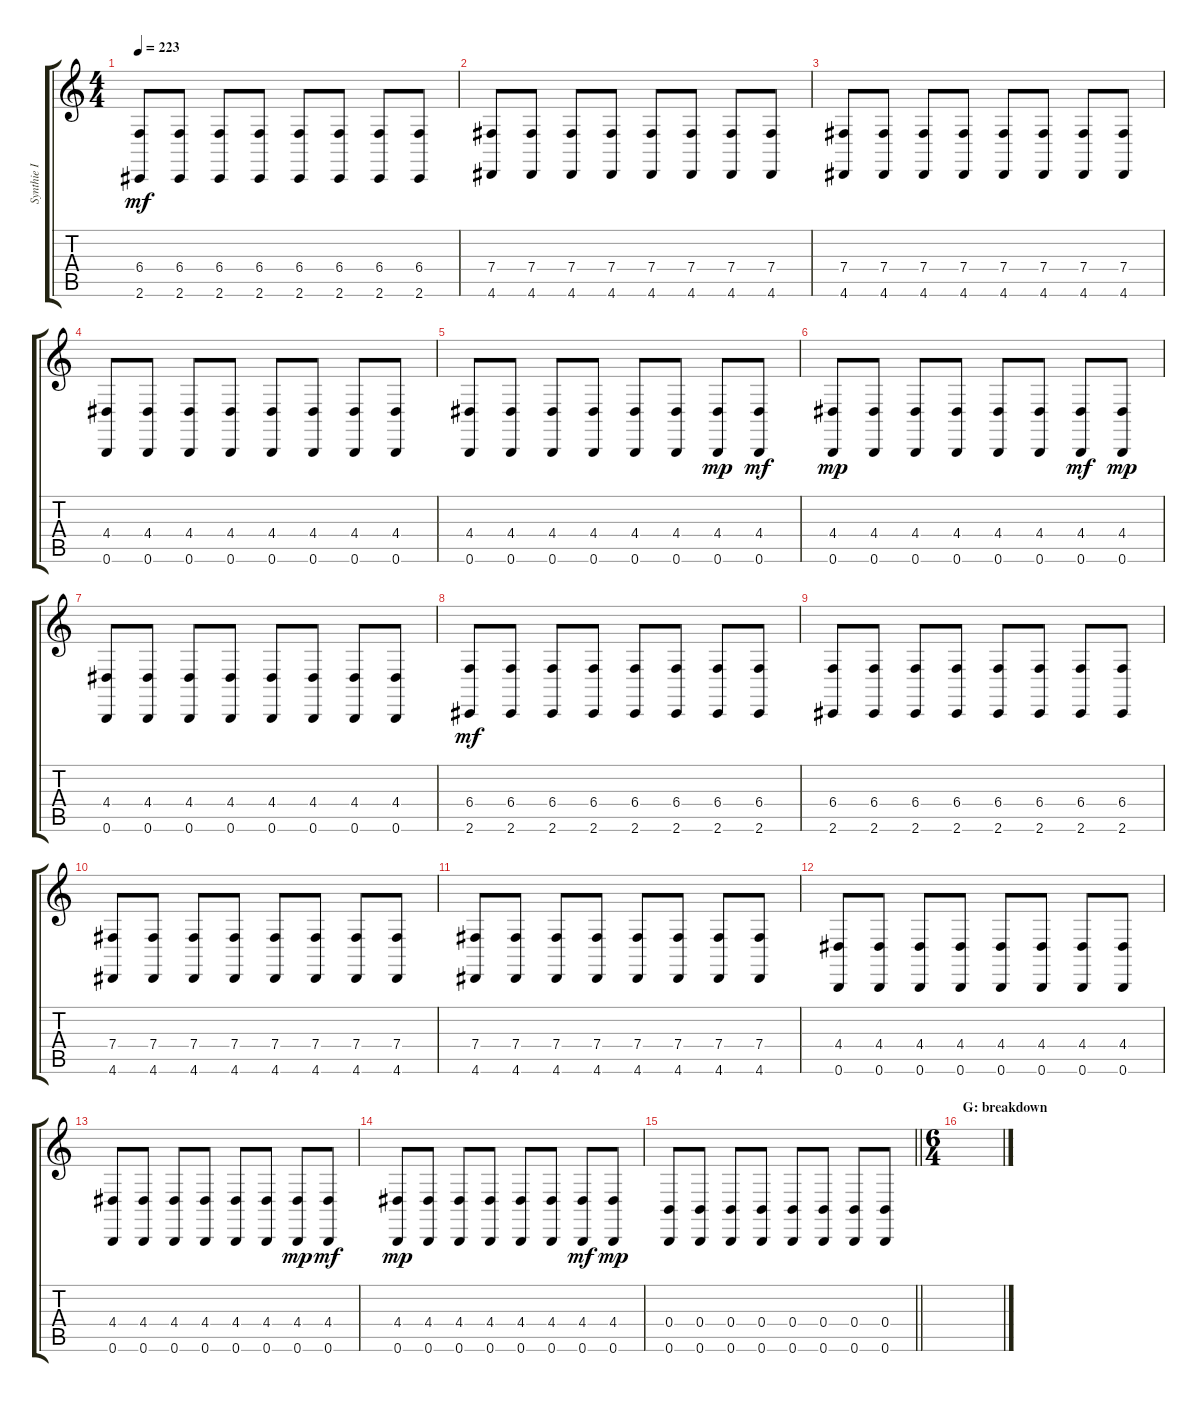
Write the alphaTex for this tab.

\track ("Synthie I" "Synthie I") {instrument lead2sawtooth}
\staff {score tabs}
\tuning (Db4 Ab3 E3 B2 Gb2 B1) {hide}
\ts (4 4)
\tempo 223
\clef g2
\ks c
(6.4 2.6).8{dy mf} (6.4 2.6).8 (6.4 2.6).8 (6.4 2.6).8 (6.4 2.6).8 (6.4 2.6).8 (6.4 2.6).8 (6.4 2.6).8 |
(7.4 4.6).8 (7.4 4.6).8 (7.4 4.6).8 (7.4 4.6).8 (7.4 4.6).8 (7.4 4.6).8 (7.4 4.6).8 (7.4 4.6).8 |
(7.4 4.6).8 (7.4 4.6).8 (7.4 4.6).8 (7.4 4.6).8 (7.4 4.6).8 (7.4 4.6).8 (7.4 4.6).8 (7.4 4.6).8 |
(4.4 0.6).8 (4.4 0.6).8 (4.4 0.6).8 (4.4 0.6).8 (4.4 0.6).8 (4.4 0.6).8 (4.4 0.6).8 (4.4 0.6).8 |
(4.4 0.6).8 (4.4 0.6).8 (4.4 0.6).8 (4.4 0.6).8 (4.4 0.6).8 (4.4 0.6).8 (4.4 0.6).8{dy mp} (4.4 0.6).8{dy mf} |
(4.4 0.6).8{dy mp} (4.4 0.6).8 (4.4 0.6).8 (4.4 0.6).8 (4.4 0.6).8 (4.4 0.6).8 (4.4 0.6).8{dy mf} (4.4 0.6).8{dy mp} |
(4.4 0.6).8 (4.4 0.6).8 (4.4 0.6).8 (4.4 0.6).8 (4.4 0.6).8 (4.4 0.6).8 (4.4 0.6).8 (4.4 0.6).8 |
(6.4 2.6).8{dy mf} (6.4 2.6).8 (6.4 2.6).8 (6.4 2.6).8 (6.4 2.6).8 (6.4 2.6).8 (6.4 2.6).8 (6.4 2.6).8 |
(6.4 2.6).8 (6.4 2.6).8 (6.4 2.6).8 (6.4 2.6).8 (6.4 2.6).8 (6.4 2.6).8 (6.4 2.6).8 (6.4 2.6).8 |
(7.4 4.6).8 (7.4 4.6).8 (7.4 4.6).8 (7.4 4.6).8 (7.4 4.6).8 (7.4 4.6).8 (7.4 4.6).8 (7.4 4.6).8 |
(7.4 4.6).8 (7.4 4.6).8 (7.4 4.6).8 (7.4 4.6).8 (7.4 4.6).8 (7.4 4.6).8 (7.4 4.6).8 (7.4 4.6).8 |
(4.4 0.6).8 (4.4 0.6).8 (4.4 0.6).8 (4.4 0.6).8 (4.4 0.6).8 (4.4 0.6).8 (4.4 0.6).8 (4.4 0.6).8 |
(4.4 0.6).8 (4.4 0.6).8 (4.4 0.6).8 (4.4 0.6).8 (4.4 0.6).8 (4.4 0.6).8 (4.4 0.6).8{dy mp} (4.4 0.6).8{dy mf} |
(4.4 0.6).8{dy mp} (4.4 0.6).8 (4.4 0.6).8 (4.4 0.6).8 (4.4 0.6).8 (4.4 0.6).8 (4.4 0.6).8{dy mf} (4.4 0.6).8{dy mp} |
\barLineRight lightlight
(0.4 0.6).8 (0.4 0.6).8 (0.4 0.6).8 (0.4 0.6).8 (0.4 0.6).8 (0.4 0.6).8 (0.4 0.6).8 (0.4 0.6).8 |
\ts (6 4)
\section ("" "G: breakdown")
